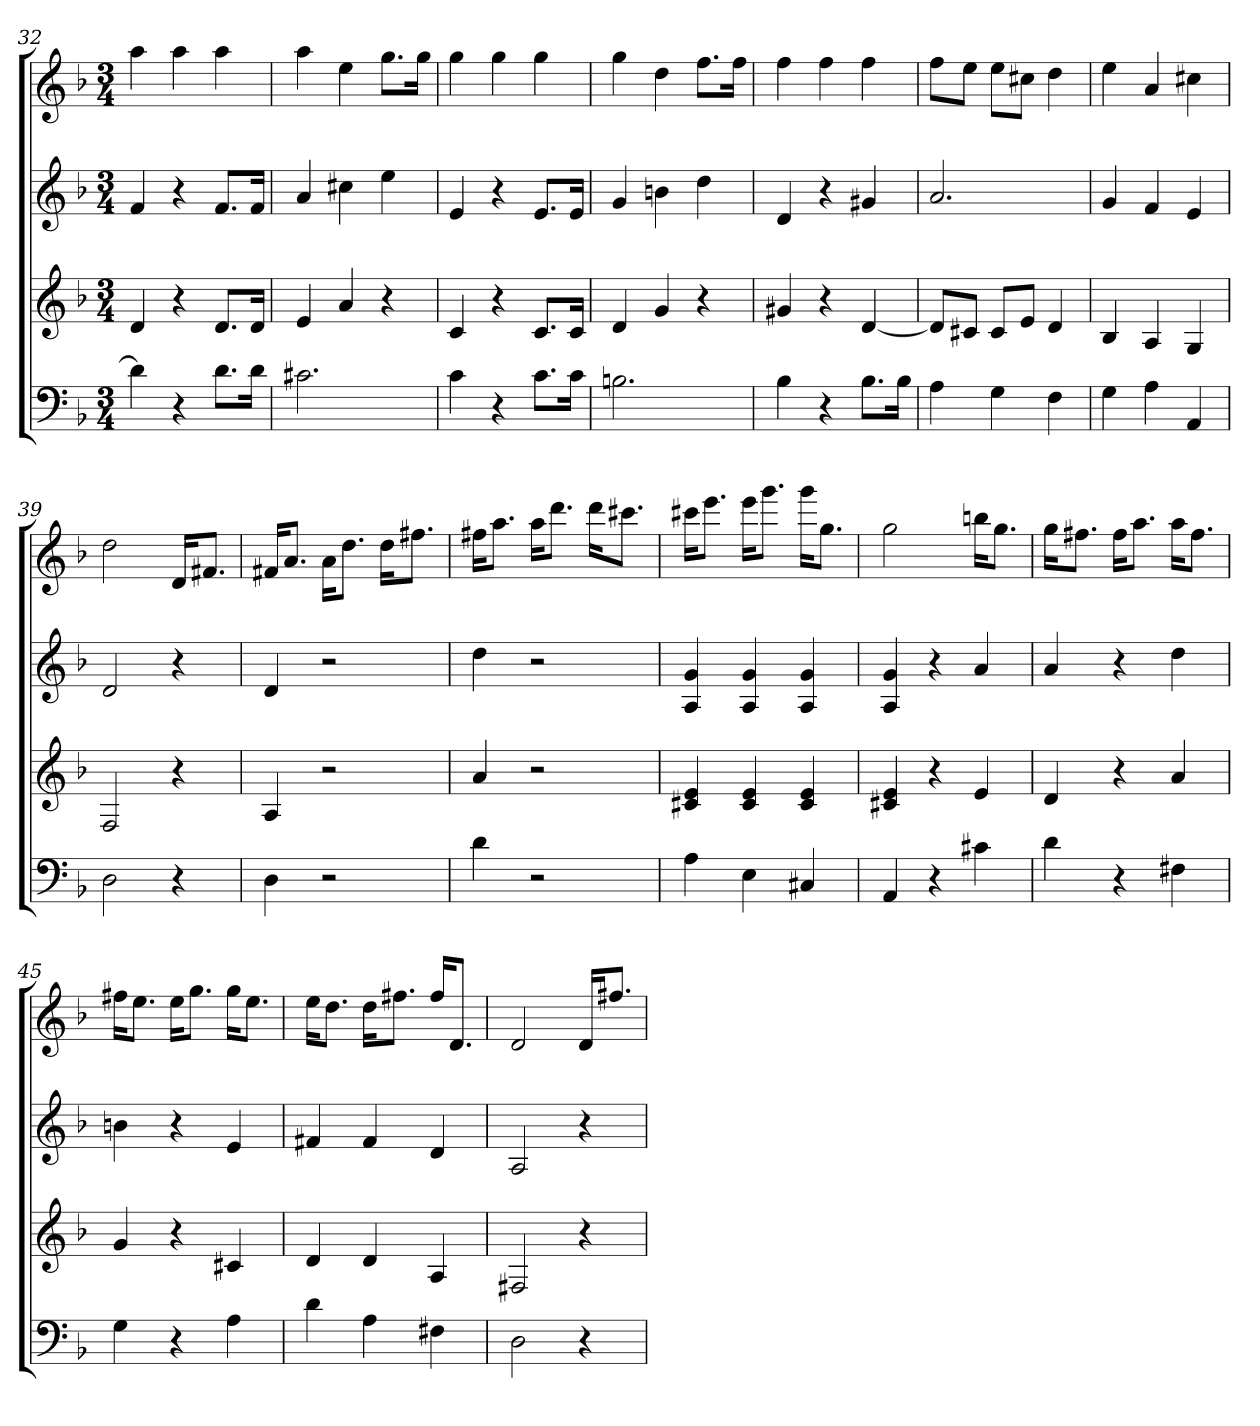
**kern	**kern	**kern	**kern
*part4	*part3	*part2	*part1
*staff4	*staff3	*staff2	*staff1
*k[b-]	*k[b-]	*k[b-]	*k[b-]
*d:	*d:	*d:	*d:
*M3/4	*M3/4	*M3/4	*M3/4
=32	=32	=32	=32
4d]	4d	4f	4aa
4r	4r	4r	4aa
8.dL	8.dL	8.fL	4aa
16dJk	16dJk	16fJk	.
=33	=33	=33	=33
2.c#X	4e	4a	4aa
.	4a	4cc#X	4ee
.	4r	4ee	8.ggL
.	.	.	16ggJk
=34	=34	=34	=34
4c	4c	4e	4gg
4r	4r	4r	4gg
8.cL	8.cL	8.eL	4gg
16cJk	16cJk	16eJk	.
=35	=35	=35	=35
2.Bn	4d	4g	4gg
.	4g	4bn	4dd
.	4r	4dd	8.ffL
.	.	.	16ffJk
=36	=36	=36	=36
4B-	4g#X	4d	4ff
4r	4r	4r	4ff
8.B-L	[4d	4g#X	4ff
16B-Jk	.	.	.
=37	=37	=37	=37
4A	8dL]	2.a	8ffL
.	8c#XJ	.	8eeJ
4G	8c#L	.	8eeL
.	8eJ	.	8cc#XJ
4F	4d	.	4dd
=38	=38	=38	=38
4G	4B-	4g	4ee
4A	4A	4f	4a
4AA	4G	4e	4cc#X
=39	=39	=39	=39
2D	2F	2d	2dd
4r	4r	4r	16dKL
.	.	.	8.f#XJ
=40	=40	=40	=40
4D	4A	4d	16f#XKL
.	.	.	8.aJ
2r	2r	2r	16aKL
.	.	.	8.ddJ
.	.	.	16ddKL
.	.	.	8.ff#XJ
=41	=41	=41	=41
4d	4a	4dd	16ff#XKL
.	.	.	8.aaJ
2r	2r	2r	16aaKL
.	.	.	8.dddJ
.	.	.	16dddKL
.	.	.	8.ccc#XJ
=42	=42	=42	=42
4A	4c#X 4e	4A 4g	16ccc#XKL
.	.	.	8.eeeJ
4E	4c# 4e	4A 4g	16eeeKL
.	.	.	8.gggJ
4C#X	4c# 4e	4A 4g	16gggKL
.	.	.	8.ggJ
=43	=43	=43	=43
4AA	4c#X 4e	4A 4g	2gg
4r	4r	4r	.
4c#X	4e	4a	16bbnKL
.	.	.	8.ggJ
=44	=44	=44	=44
4d	4d	4a	16ggKL
.	.	.	8.ff#XJ
4r	4r	4r	16ff#KL
.	.	.	8.aaJ
4F#X	4a	4dd	16aaKL
.	.	.	8.ff#J
=45	=45	=45	=45
4G	4g	4bn	16ff#XKL
.	.	.	8.eeJ
4r	4r	4r	16eeKL
.	.	.	8.ggJ
4A	4c#X	4e	16ggKL
.	.	.	8.eeJ
=46	=46	=46	=46
4d	4d	4f#X	16eeKL
.	.	.	8.ddJ
4A	4d	4f#	16ddKL
.	.	.	8.ff#XJ
4F#X	4A	4d	16ff#KL
.	.	.	8.dJ
=47	=47	=47	=47
2D	2F#X	2A	2d
4r	4r	4r	16dKL
.	.	.	8.ff#XJ
=	=	=	=
*-	*-	*-	*-
